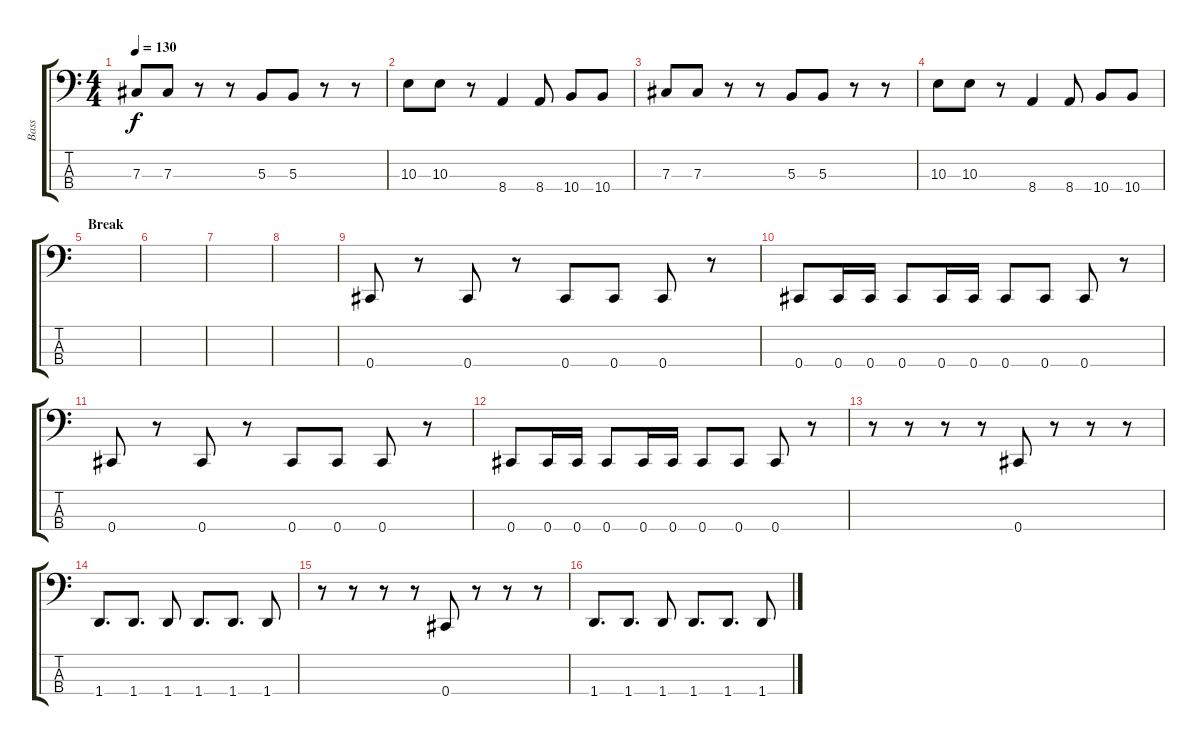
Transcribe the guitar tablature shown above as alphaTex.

\track ("Bass" "Bass") {instrument electricbasspick}
\staff {score tabs}
\tuning (E2 B1 Gb1 Db1) {hide}
\ts (4 4)
\tempo 130
\clef f4
\ks c
7.3.8{dy f} 7.3.8 r.8 r.8 5.3.8 5.3.8 r.8 r.8 |
10.3.8 10.3.8 r.8 8.4.4 8.4.8 10.4.8 10.4.8 |
7.3.8 7.3.8 r.8 r.8 5.3.8 5.3.8 r.8 r.8 |
10.3.8 10.3.8 r.8 8.4.4 8.4.8 10.4.8 10.4.8 |
\section ("" "Break")
|
|
|
|
0.4.8 r.8 0.4.8 r.8 0.4.8 0.4.8 0.4.8 r.8 |
0.4.8 0.4.16 0.4.16 0.4.8 0.4.16 0.4.16 0.4.8 0.4.8 0.4.8 r.8 |
0.4.8 r.8 0.4.8 r.8 0.4.8 0.4.8 0.4.8 r.8 |
0.4.8 0.4.16 0.4.16 0.4.8 0.4.16 0.4.16 0.4.8 0.4.8 0.4.8 r.8 |
r.8 r.8 r.8 r.8 0.4.8 r.8 r.8 r.8 |
1.4.8{d} 1.4.8{d} 1.4.8 1.4.8{d} 1.4.8{d} 1.4.8 |
r.8 r.8 r.8 r.8 0.4.8 r.8 r.8 r.8 |
1.4.8{d} 1.4.8{d} 1.4.8 1.4.8{d} 1.4.8{d} 1.4.8
